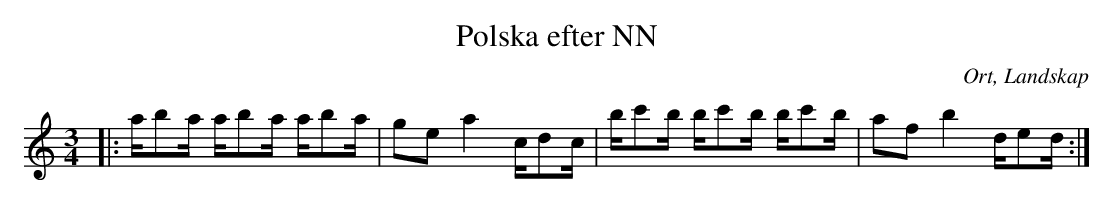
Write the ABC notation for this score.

X:1
T:Polska efter NN
O:Ort, Landskap
M:3/4
L:1/8
K:C
|: a/ba/ a/ba/ a/ba/ | ge a2 c/dc/ |b/c'b/ b/c'b/ b/c'b/| af b2 d/ed/ :|
